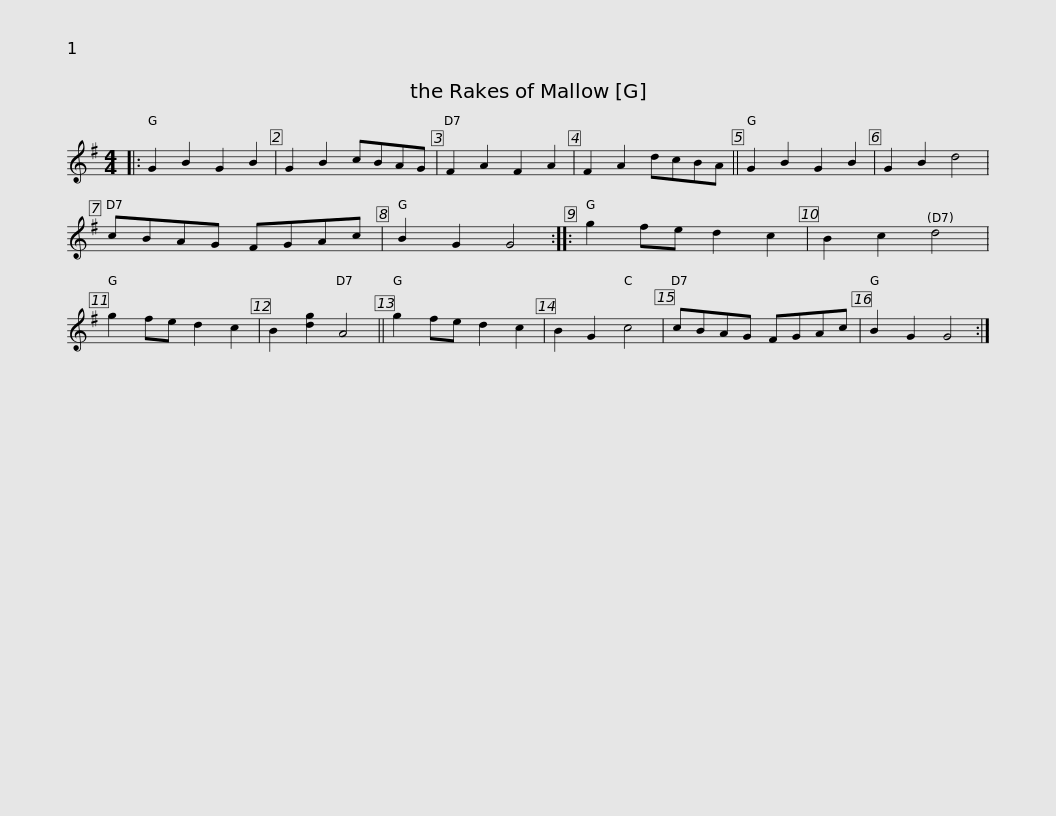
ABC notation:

X:1
L:1/8
M:4/4
I:linebreak $
K:G
V:1 treble
V:1
|: G2 B2 G2 B2 | G2 B2 cBAG | F2 A2 F2 A2 | F2 A2 dcBA || G2 B2 G2 B2 | %5
 G2 B2 d4 | cBAG FGAc | B2 G2 G4 ::$ g2 fe d2 c2 | B2 c2 d4 | %10
 g2 fe d2 c2 | B2 [dg]2 A4 || g2 fe d2 c2 | B2 G2 c4 | cBAG FGAc | %15
 B2 G2 G4 :| %16
